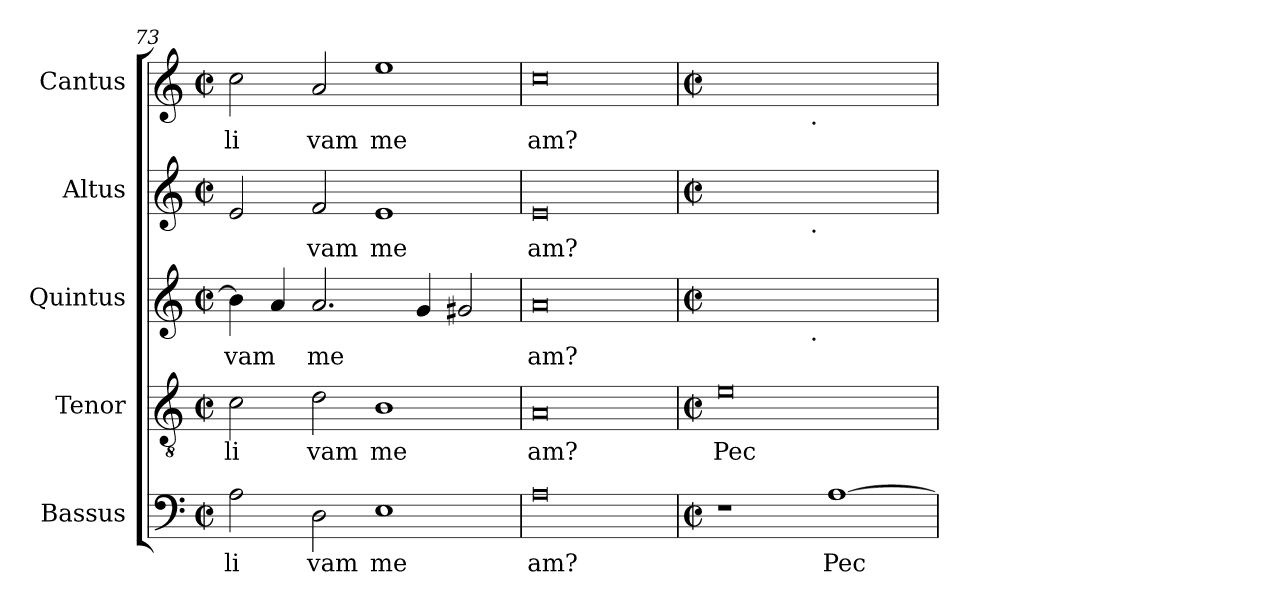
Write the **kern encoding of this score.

**kern	**text	**kern	**text	**kern	**text	**kern	**text	**kern	**text
*part5	*part5	*part4	*part4	*part3	*part3	*part2	*part2	*part1	*part1
*staff5	*staff5	*staff4	*staff4	*staff3	*staff3	*staff2	*staff2	*staff1	*staff1
*I"Bassus	*	*I"Tenor	*	*I"Quintus	*	*I"Altus	*	*I"Cantus	*
*clefF4	*	*clefGv2	*	*clefG2	*	*clefG2	*	*clefG2	*
*	*	*	*	*k[]	*	*k[]	*	*	*
*	*	*	*	*C:	*	*C:	*	*	*
*M2/2	*	*M2/2	*	*M2/2	*	*M2/2	*	*M2/2	*
*met(c|)	*	*met(c|)	*	*met(c|)	*	*met(c|)	*	*met(c|)	*
=73	=73	=73	=73	=73	=73	=73	=73	=73	=73
!	!LO:LY:b:cj	!	!LO:LY:b:cj	!	!LO:LY:b	!	!	!	!LO:LY:b:cj
2A\	li	2c\	li	4b\]	vam	2e/	.	2cc\	li
.	.	.	.	4a/	.	.	.	.	.
!	!LO:LY:b:cj	!	!LO:LY:b:cj	!	!LO:LY:b	!	!LO:LY:b:cj	!	!LO:LY:b:cj
2D\	vam	2d\	vam	2.a/	me	2f/	vam	2a/	vam
!	!LO:LY:b:cj	!	!LO:LY:b:cj	!	!	!	!LO:LY:b:cj	!	!LO:LY:b:cj
1E	me	1B	me	.	.	1e	me	1ee	me
.	.	.	.	4g/	.	.	.	.	.
.	.	.	.	2g#X/	.	.	.	.	.
=74	=74	=74	=74	=74	=74	=74	=74	=74	=74
!	!LO:LY:b:cj	!	!LO:LY:b:cj	!	!LO:LY:b:cj	!	!LO:LY:b:cj	!	!LO:LY:b:cj
0A	am?	0A	am?	0a	am?	0e	am?	0cc	am?
!!LO:PB:g=z
=75	=75!	=75	=75!	=75	=75!	=75	=75!	=75!	=75!
*M2/2	*	*M2/2	*	*M2/2	*	*M2/2	*	*M2/2	*
*met(c|)	*	*met(c|)	*	*met(c|)	*	*met(c|)	*	*met(c|)	*
!	!	!	!LO:LY:b:cj	!	!	!	!	!	!
1r	.	0e	Pec	2...ryy	.	2...ryy	.	2...ryy	.
!	!	!	!	!	!	!	!	!LO:TX:b:t=.	!
!	!	!	!	!	!	!LO:TX:b:t=.	!	!	!
!	!	!	!	!LO:TX:b:t=.	!	!	!	!	!
.	.	.	.	1ryy	.	1ryy	.	1ryy	.
!	!LO:LY:b:cj	!	!	!	!	!	!	!	!
[>1A	Pec-	.	.	.	.	.	.	.	.
.	.	.	.	16ryy	.	16ryy	.	16ryy	.
=	=	=	=	=	=	=	=	=	=
*-	*-	*-	*-	*-	*-	*-	*-	*-	*-
